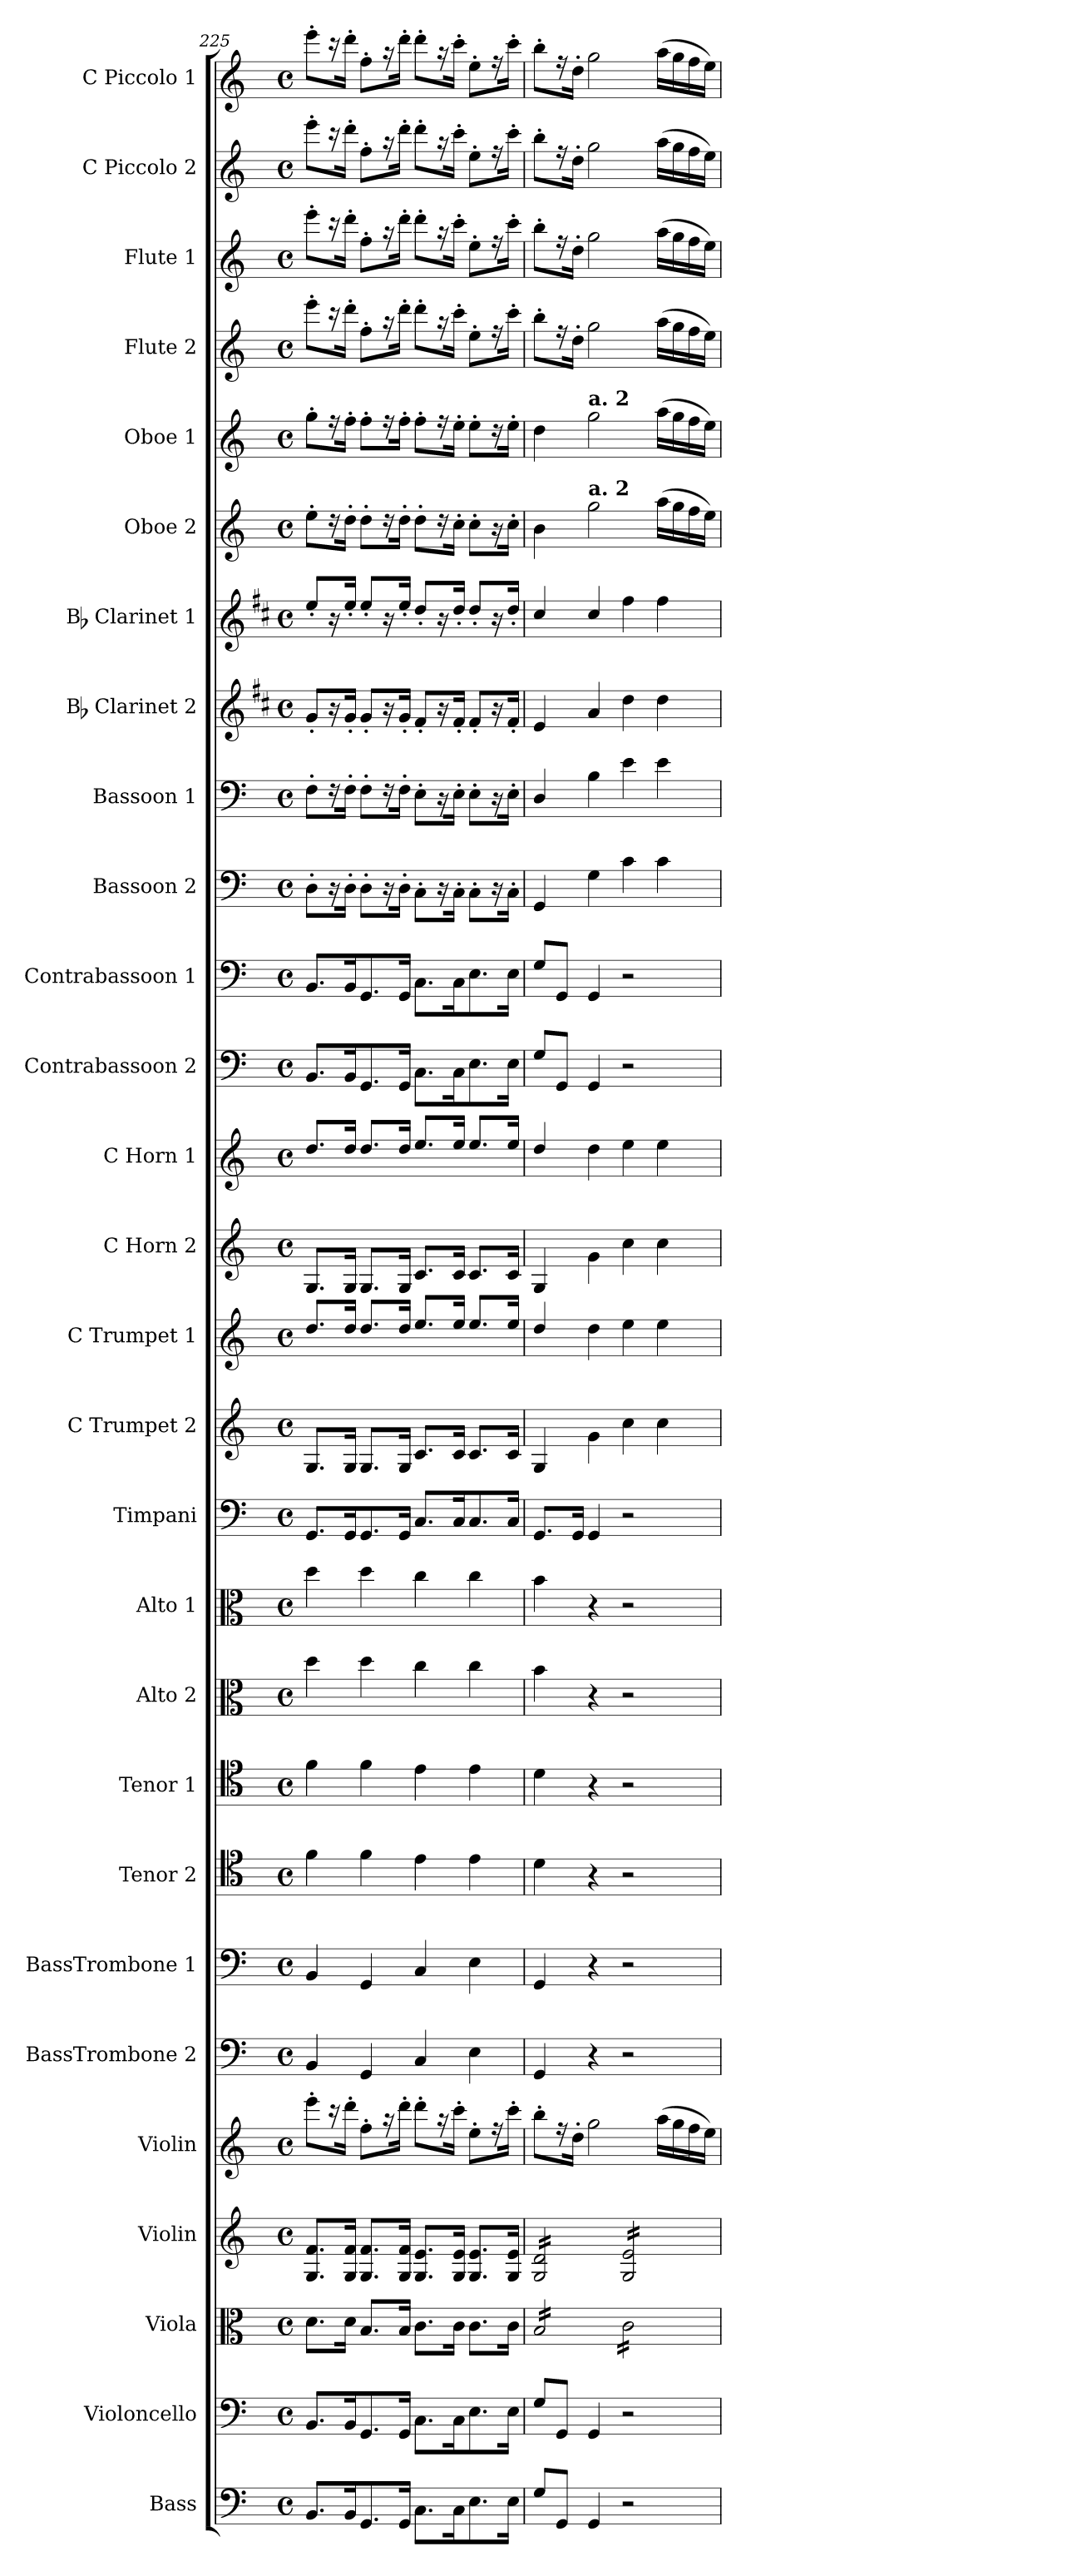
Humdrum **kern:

**kern	**kern	**kern	**kern	**kern	**kern	**kern	**kern	**kern	**kern	**kern	**kern	**kern	**kern	**kern	**kern	**kern	**kern	**kern	**kern	**kern	**kern	**kern	**kern	**kern	**kern	**kern	**kern
*part28	*part27	*part26	*part25	*part24	*part23	*part22	*part21	*part20	*part19	*part18	*part17	*part16	*part15	*part14	*part13	*part12	*part11	*part10	*part9	*part8	*part7	*part6	*part5	*part4	*part3	*part2	*part1
*staff28	*staff27	*staff26	*staff25	*staff24	*staff23	*staff22	*staff21	*staff20	*staff19	*staff18	*staff17	*staff16	*staff15	*staff14	*staff13	*staff12	*staff11	*staff10	*staff9	*staff8	*staff7	*staff6	*staff5	*staff4	*staff3	*staff2	*staff1
*I"Bass	*I"Violoncello	*I"Viola	*I"Violin	*I"Violin	*I"BassTrombone 2	*I"BassTrombone 1	*I"Tenor 2	*I"Tenor 1	*I"Alto 2	*I"Alto 1	*I"Timpani	*I"C Trumpet 2	*I"C Trumpet 1	*I"C Horn 2	*I"C Horn 1	*I"Contrabassoon 2	*I"Contrabassoon 1	*I"Bassoon 2	*I"Bassoon 1	*I"Bb Clarinet 2	*I"Bb Clarinet 1	*I"Oboe 2	*I"Oboe 1	*I"Flute 2	*I"Flute 1	*I"C Piccolo 2	*I"C Piccolo 1
*I'B	*I'Vc	*I'Vla	*I'Vln	*I'Vln	*I'BTrb 2	*I'BTrb 1	*I'T 2	*I'T 1	*I'A 2	*I'A 1	*I'Timp	*I'Tpt 2	*I'Tpt 1	*I'Hn 2	*I'Hn 1	*I'C Bsn 2	*I'C Bsn 1	*I'Bsn 2	*I'Bsn 1	*I'Cl 2	*I'Cl 1	*I'Ob 2	*I'Ob 1	*I'Fl 2	*I'Fl 1	*I'Picc 2	*I'Picc 1
*clefF4	*clefF4	*clefC3	*clefG2	*clefG2	*clefF4	*clefF4	*clefC4	*clefC4	*clefC3	*clefC3	*clefF4	*clefG2	*clefG2	*clefG2	*clefG2	*clefF4	*clefF4	*clefF4	*clefF4	*clefG2	*clefG2	*clefG2	*clefG2	*clefG2	*clefG2	*clefG2	*clefG2
*ITrd7c12	*	*	*	*	*	*	*	*	*	*	*	*	*	*ITrd7c12	*ITrd7c12	*ITrd7c12	*ITrd7c12	*	*	*ITrd1c2	*ITrd1c2	*	*	*	*	*ITrd-7c-12	*ITrd-7c-12
*k[]	*k[]	*k[]	*k[]	*k[]	*k[]	*k[]	*k[]	*k[]	*k[]	*k[]	*k[]	*k[]	*k[]	*k[]	*k[]	*k[]	*k[]	*k[]	*k[]	*k[]	*k[]	*k[]	*k[]	*k[]	*k[]	*k[]	*k[]
*M4/4	*M4/4	*M4/4	*M4/4	*M4/4	*M4/4	*M4/4	*M4/4	*M4/4	*M4/4	*M4/4	*M4/4	*M4/4	*M4/4	*M4/4	*M4/4	*M4/4	*M4/4	*M4/4	*M4/4	*M4/4	*M4/4	*M4/4	*M4/4	*M4/4	*M4/4	*M4/4	*M4/4
*met(c)	*met(c)	*met(c)	*met(c)	*met(c)	*met(c)	*met(c)	*met(c)	*met(c)	*met(c)	*met(c)	*met(c)	*met(c)	*met(c)	*met(c)	*met(c)	*met(c)	*met(c)	*met(c)	*met(c)	*met(c)	*met(c)	*met(c)	*met(c)	*met(c)	*met(c)	*met(c)	*met(c)
=225	=225	=225	=225	=225	=225	=225	=225	=225	=225	=225	=225	=225	=225	=225	=225	=225	=225	=225	=225	=225	=225	=225	=225	=225	=225	=225	=225
8.BBBL	8.BBL	8.dL	8.G/ 8.f/L	8eee'L	4BB	4BB	4f	4f	4dd	4dd	8.GGL	8.G/L	8.dd/L	8.GG/L	8.d/L	8.BBBL	8.BBBL	8D'\L	8F'\L	8f'/L	8dd'/L	8ee'\L	8gg'\L	8eee'L	8eee'L	8eeee'L	8eeee'L
.	.	.	.	16r	.	.	.	.	.	.	.	.	.	.	.	.	.	16r	16r	16r	16r	16r	16r	16r	16r	16r	16r
16BBBK	16BBK	16dJk	16G/ 16f/Jk	16ddd'Jk	.	.	.	.	.	.	16GGK	16G/Jk	16dd/Jk	16GG/Jk	16d/Jk	16BBBK	16BBBK	16D'\Jk	16F'\Jk	16f'/Jk	16dd'/Jk	16dd'\Jk	16ff'\Jk	16ddd'Jk	16ddd'Jk	16dddd'Jk	16dddd'Jk
8.GGG	8.GG	8.BL	8.G/ 8.f/L	8ff'L	4GG	4GG	4f	4f	4dd	4dd	8.GG	8.G/L	8.dd/L	8.GG/L	8.d/L	8.GGG	8.GGG	8D'\L	8F'\L	8f'/L	8dd'/L	8dd'\L	8ff'\L	8ff'L	8ff'L	8fff'L	8fff'L
.	.	.	.	16r	.	.	.	.	.	.	.	.	.	.	.	.	.	16r	16r	16r	16r	16r	16r	16r	16r	16r	16r
16GGGJk	16GGJk	16BJk	16G/ 16f/Jk	16ddd'Jk	.	.	.	.	.	.	16GGJk	16G/Jk	16dd/Jk	16GG/Jk	16d/Jk	16GGGJk	16GGGJk	16D'\Jk	16F'\Jk	16f'/Jk	16dd'/Jk	16dd'\Jk	16ff'\Jk	16ddd'Jk	16ddd'Jk	16dddd'Jk	16dddd'Jk
8.CCL	8.CL	8.cL	8.G/ 8.e/L	8ddd'L	4C	4C	4e	4e	4cc	4cc	8.CL	8.c/L	8.ee/L	8.C/L	8.e/L	8.CCL	8.CCL	8C'\L	8E'\L	8e'/L	8cc'/L	8dd'\L	8ff'\L	8ddd'L	8ddd'L	8dddd'L	8dddd'L
.	.	.	.	16r	.	.	.	.	.	.	.	.	.	.	.	.	.	16r	16r	16r	16r	16r	16r	16r	16r	16r	16r
16CCK	16CK	16cJk	16G/ 16e/Jk	16ccc'Jk	.	.	.	.	.	.	16CK	16c/Jk	16ee/Jk	16C/Jk	16e/Jk	16CCK	16CCK	16C'\Jk	16E'\Jk	16e'/Jk	16cc'/Jk	16cc'\Jk	16ee'\Jk	16ccc'Jk	16ccc'Jk	16cccc'Jk	16cccc'Jk
8.EE	8.E	8.cL	8.G/ 8.e/L	8ee'L	4E	4E	4e	4e	4cc	4cc	8.C	8.c/L	8.ee/L	8.C/L	8.e/L	8.EE	8.EE	8C'\L	8E'\L	8e'/L	8cc'/L	8cc'\L	8ee'\L	8ee'L	8ee'L	8eee'L	8eee'L
.	.	.	.	16r	.	.	.	.	.	.	.	.	.	.	.	.	.	16r	16r	16r	16r	16r	16r	16r	16r	16r	16r
16EEJk	16EJk	16cJk	16G/ 16e/Jk	16ccc'Jk	.	.	.	.	.	.	16CJk	16c/Jk	16ee/Jk	16C/Jk	16e/Jk	16EEJk	16EEJk	16C'\Jk	16E'\Jk	16e'/Jk	16cc'/Jk	16cc'\Jk	16ee'\Jk	16ccc'Jk	16ccc'Jk	16cccc'Jk	16cccc'Jk
=226	=226	=226	=226	=226	=226	=226	=226	=226	=226	=226	=226	=226	=226	=226	=226	=226	=226	=226	=226	=226	=226	=226	=226	=226	=226	=226	=226
*	*	*tremolo	*	*	*	*	*	*	*	*	*	*	*	*	*	*	*	*	*	*	*	*	*	*	*	*	*
*	*	*	*tremolo	*	*	*	*	*	*	*	*	*	*	*	*	*	*	*	*	*	*	*	*	*	*	*	*
8GGL	8GL	16BLL	16G/ 16d/LL	8bb'L	4GG	4GG	4d	4d	4b	4b	8.GGL	4G/	4dd/	4GG/	4d/	8GGL	8GGL	4GG/	4D/	4d/	4b/	4b\	4dd\	8bb'L	8bb'L	8bbb'L	8bbb'L
.	.	16B	16G/ 16d/	.	.	.	.	.	.	.	.	.	.	.	.	.	.	.	.	.	.	.	.	.	.	.	.
8GGGJ	8GGJ	16B	16G/ 16d/	16r	.	.	.	.	.	.	.	.	.	.	.	8GGGJ	8GGGJ	.	.	.	.	.	.	16r	16r	16r	16r
.	.	16B	16G/ 16d/	16dd'Jk	.	.	.	.	.	.	16GGJk	.	.	.	.	.	.	.	.	.	.	.	.	16dd'Jk	16dd'Jk	16ddd'Jk	16ddd'Jk
!	!	!	!	!	!	!	!	!	!	!	!	!	!	!	!	!	!	!	!	!	!	!	!LO:TX:a:B:t=a. 2	!	!	!	!
!	!	!	!	!	!	!	!	!	!	!	!	!	!	!	!	!	!	!	!	!	!	!LO:TX:a:B:t=a. 2	!	!	!	!	!
4GGG	4GG	16B	16G/ 16d/	2gg	4r	4r	4r	4r	4r	4r	4GG	4g\	4dd\	4G\	4d\	4GGG	4GGG	4G\	4B\	4g/	4b/	2gg	2gg	2gg	2gg	2ggg	2ggg
.	.	16B	16G/ 16d/	.	.	.	.	.	.	.	.	.	.	.	.	.	.	.	.	.	.	.	.	.	.	.	.
.	.	16B	16G/ 16d/	.	.	.	.	.	.	.	.	.	.	.	.	.	.	.	.	.	.	.	.	.	.	.	.
.	.	16BJJ	16G/ 16d/JJ	.	.	.	.	.	.	.	.	.	.	.	.	.	.	.	.	.	.	.	.	.	.	.	.
2r	2r	16cLL	16G/ 16e/LL	.	2r	2r	2r	2r	2r	2r	2r	4cc\	4ee\	4c\	4e\	2r	2r	4c\	4e\	4cc\	4ee\	.	.	.	.	.	.
.	.	16c	16G/ 16e/	.	.	.	.	.	.	.	.	.	.	.	.	.	.	.	.	.	.	.	.	.	.	.	.
.	.	16c	16G/ 16e/	.	.	.	.	.	.	.	.	.	.	.	.	.	.	.	.	.	.	.	.	.	.	.	.
.	.	16c	16G/ 16e/	.	.	.	.	.	.	.	.	.	.	.	.	.	.	.	.	.	.	.	.	.	.	.	.
.	.	16c	16G/ 16e/	(16aaLL	.	.	.	.	.	.	.	4cc\	4ee\	4c\	4e\	.	.	4c\	4e\	4cc\	4ee\	(16aaLL	(16aaLL	(16aaLL	(16aaLL	(16aaaLL	(16aaaLL
.	.	16c	16G/ 16e/	16gg	.	.	.	.	.	.	.	.	.	.	.	.	.	.	.	.	.	16gg	16gg	16gg	16gg	16ggg	16ggg
.	.	16c	16G/ 16e/	16ff	.	.	.	.	.	.	.	.	.	.	.	.	.	.	.	.	.	16ff	16ff	16ff	16ff	16fff	16fff
.	.	16cJJ	16G/ 16e/JJ	16eeJJ)	.	.	.	.	.	.	.	.	.	.	.	.	.	.	.	.	.	16eeJJ)	16eeJJ)	16eeJJ)	16eeJJ)	16eeeJJ)	16eeeJJ)
*	*	*	*Xtremolo	*	*	*	*	*	*	*	*	*	*	*	*	*	*	*	*	*	*	*	*	*	*	*	*
*	*	*Xtremolo	*	*	*	*	*	*	*	*	*	*	*	*	*	*	*	*	*	*	*	*	*	*	*	*	*
=	=	=	=	=	=	=	=	=	=	=	=	=	=	=	=	=	=	=	=	=	=	=	=	=	=	=	=
*-	*-	*-	*-	*-	*-	*-	*-	*-	*-	*-	*-	*-	*-	*-	*-	*-	*-	*-	*-	*-	*-	*-	*-	*-	*-	*-	*-
